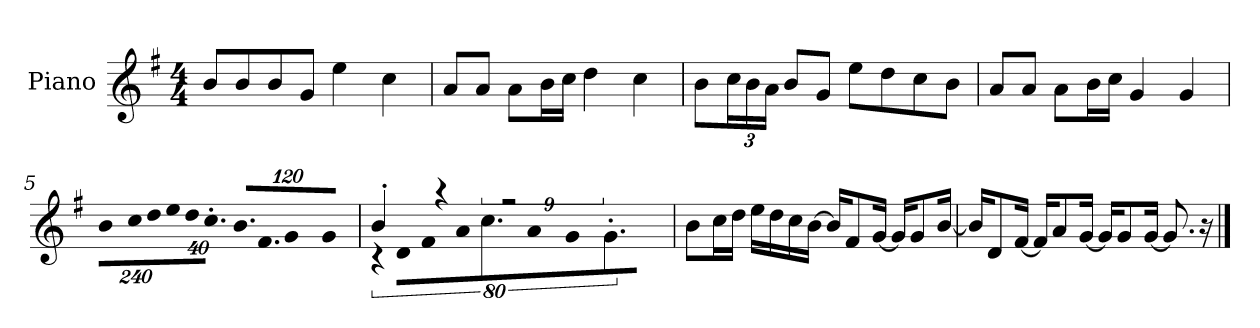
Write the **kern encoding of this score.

**kern
*part1
*staff1
*I"Piano
*I'P-no
*clefG2
*k[f#]
*M4/4
*MM90
=1
8b/L
8b/
8b/
8g/J
4ee\
4cc\
=2
8a/L
8a/J
8a\L
16b\L
16cc\JJ
4dd\
4cc\
=3
8b\L
*Xbrackettup
24cc\L
24b\
24a\JJ
8b/L
8g/J
8ee\L
8dd\
8cc\
8b\J
=4
8a/L
8a/J
8a\L
16b\L
16cc\JJ
4g/
4g/
!!LO:LB:g=z
=5
!LO:N:vis=8
960%137b\L
!LO:N:vis=16
1920%137cc\L
!LO:N:vis=16
1920%137dd\
!LO:N:vis=16
1920%137ee\
!LO:N:vis=32
640%23dd\K
!LO:N:vis=16.
960%103cc'\JJ
!LO:N:vis=16.
960%103b/LL
!LO:N:vis=16.
960%103f#/J
!LO:N:vis=8
960%137g/
!LO:N:vis=8
960%137g/J
=6
*^
*	*brackettup
!	!LO:N:vis=8
4b'/	640%71r
!	!LO:N:vis=8
.	640%71d\L
!	!LO:N:vis=8
.	640%71f#\
4r	.
!	!LO:N:vis=8
.	640%71a\
.	9.cc\
2r	.
!	!LO:N:vis=8
.	640%71a\
!	!LO:N:vis=8
.	640%71g\
.	9.g'\J
.	960ryy
*v	*v
=7
8b\L
16cc\L
16dd\JJ
16ee\LL
16dd\
16cc\
[16b\JJ
16b/KL]
8f#/
[16g/Jk
16g/KL]
8g/
[16b/Jk
!!LO:LB:g=z
=8
16b/KL]
8d/
[16f#/Jk
16f#/KL]
8a/
[16g/Jk
16g/KL]
8g/
[16g/Jk
8.g/]
16r
==
*-
